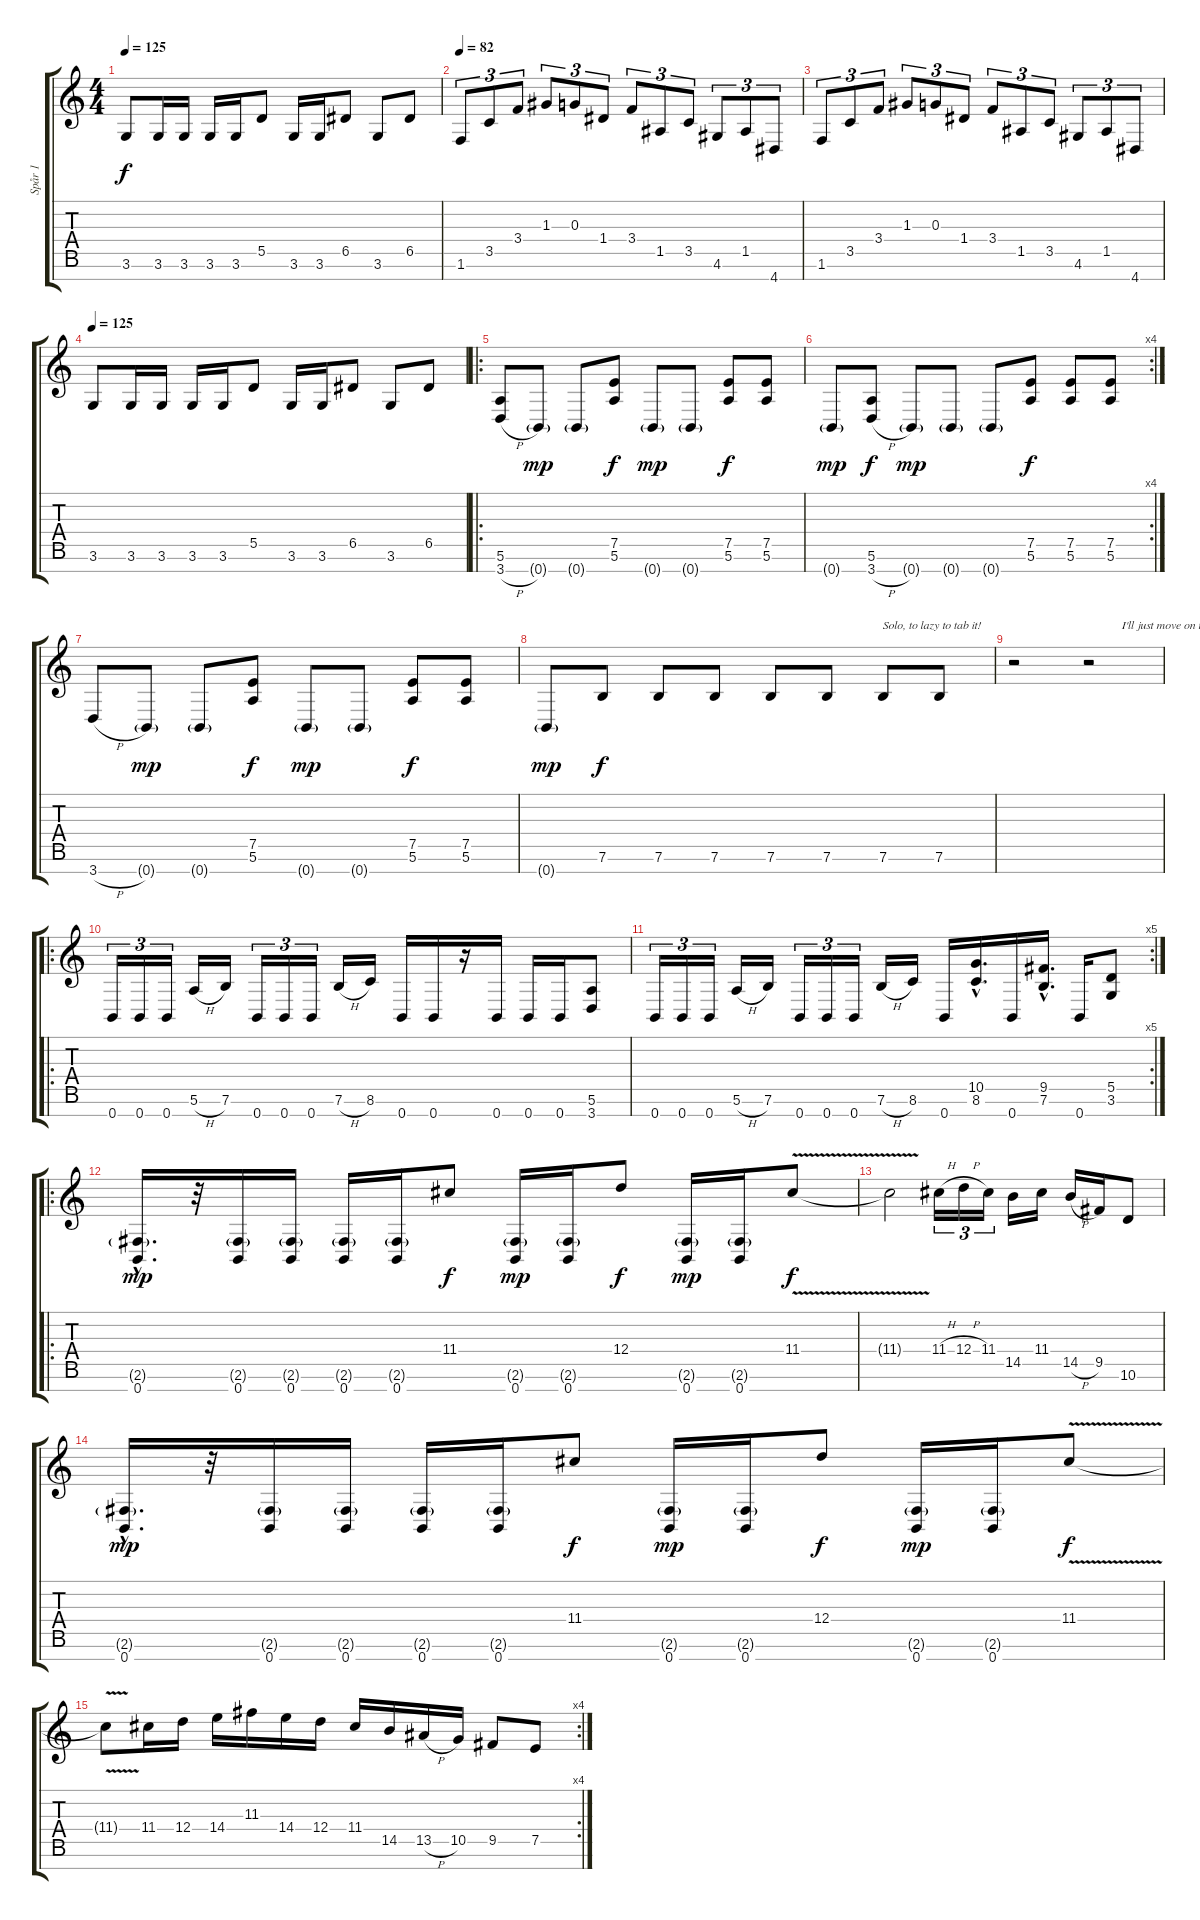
\track ("Spår 1" "Spår 1") {instrument distortionguitar}
\staff {score tabs}
\tuning (E4 B3 G3 D3 A2 E2 B1) {hide}
\ts (4 4)
\tempo 125
\clef g2
\ks c
3.6.8{dy f} 3.6.16 3.6.16 3.6.16 3.6.16 5.5.8 3.6.16 3.6.16 6.5.8 3.6.8 6.5.8 |
\tempo 82
1.6.8{tu (3 2)} 3.5.8{tu (3 2)} 3.4.8{tu (3 2)} 1.3.8{tu (3 2)} 0.3.8{tu (3 2)} 1.4.8{tu (3 2)} 3.4.8{tu (3 2)} 1.5.8{tu (3 2)} 3.5.8{tu (3 2)} 4.6.8{tu (3 2)} 1.5.8{tu (3 2)} 4.7.8{tu (3 2)} |
1.6.8{tu (3 2)} 3.5.8{tu (3 2)} 3.4.8{tu (3 2)} 1.3.8{tu (3 2)} 0.3.8{tu (3 2)} 1.4.8{tu (3 2)} 3.4.8{tu (3 2)} 1.5.8{tu (3 2)} 3.5.8{tu (3 2)} 4.6.8{tu (3 2)} 1.5.8{tu (3 2)} 4.7.8{tu (3 2)} |
\tempo 125
3.6.8 3.6.16 3.6.16 3.6.16 3.6.16 5.5.8 3.6.16 3.6.16 6.5.8 3.6.8 6.5.8 |
\ro
(5.6 3.7{h}).8 0.7{g}.8{dy mp} 0.7{g}.8 (7.5 5.6).8{dy f} 0.7{g}.8{dy mp} 0.7{g}.8 (7.5 5.6).8{dy f} (7.5 5.6).8 |
\rc 4
0.7{g}.8{dy mp} (5.6 3.7{h}).8{dy f} 0.7{g}.8{dy mp} 0.7{g}.8 0.7{g}.8 (7.5 5.6).8{dy f} (7.5 5.6).8 (7.5 5.6).8 |
3.7{h}.8 0.7{g}.8{dy mp} 0.7{g}.8 (7.5 5.6).8{dy f} 0.7{g}.8{dy mp} 0.7{g}.8 (7.5 5.6).8{dy f} (7.5 5.6).8 |
0.7{g}.8{dy mp} 7.6.8{dy f} 7.6.8 7.6.8 7.6.8 7.6.8 7.6.8{txt "Solo, to lazy to tab it! "} 7.6.8 |
r.2 r.2{txt "           I'll just move on to the next part."} |
\ro
0.7.16{tu (3 2)} 0.7.16{tu (3 2)} 0.7.16{tu (3 2)} 5.6{h}.16 7.6.16 0.7.16{tu (3 2)} 0.7.16{tu (3 2)} 0.7.16{tu (3 2)} 7.6{h}.16 8.6.16 0.7.16 0.7.16 r.16 0.7.16 0.7.16 0.7.16 (5.6 3.7).8 |
\rc 5
0.7.16{tu (3 2)} 0.7.16{tu (3 2)} 0.7.16{tu (3 2)} 5.6{h}.16 7.6.16 0.7.16{tu (3 2)} 0.7.16{tu (3 2)} 0.7.16{tu (3 2)} 7.6{h}.16 8.6.16 0.7.16 (10.5{hac} 8.6{hac}).16{d} 0.7.16 (9.5{hac} 7.6{hac}).16{d} 0.7.16 (5.5 3.6).8 |
\ro
(2.6{g hac} 0.7{hac}).16{d dy mp} r.32 (2.6{g} 0.7).16 (2.6{g} 0.7).16 (2.6{g} 0.7).16 (2.6{g} 0.7).16 11.4.8{dy f} (2.6{g} 0.7).16{dy mp} (2.6{g} 0.7).16 12.4.8{dy f} (2.6{g} 0.7).16{dy mp} (2.6{g} 0.7).16 11.4{v}.8{dy f} |
11.4{t}.2 11.4{h}.16{tu (3 2)} 12.4{h}.16{tu (3 2)} 11.4.16{tu (3 2)} 14.5.16 11.4.16 14.5{h}.16 9.5.16 10.6.8 |
(2.6{g hac} 0.7{hac}).16{d dy mp} r.32 (2.6{g} 0.7).16 (2.6{g} 0.7).16 (2.6{g} 0.7).16 (2.6{g} 0.7).16 11.4.8{dy f} (2.6{g} 0.7).16{dy mp} (2.6{g} 0.7).16 12.4.8{dy f} (2.6{g} 0.7).16{dy mp} (2.6{g} 0.7).16 11.4{v}.8{dy f} |
\rc 4
11.4{t}.8 11.4.16 12.4.16 14.4.16 11.3.16 14.4.16 12.4.16 11.4.16 14.5.16 13.5{h}.16 10.5.16 9.5.8 7.5.8
